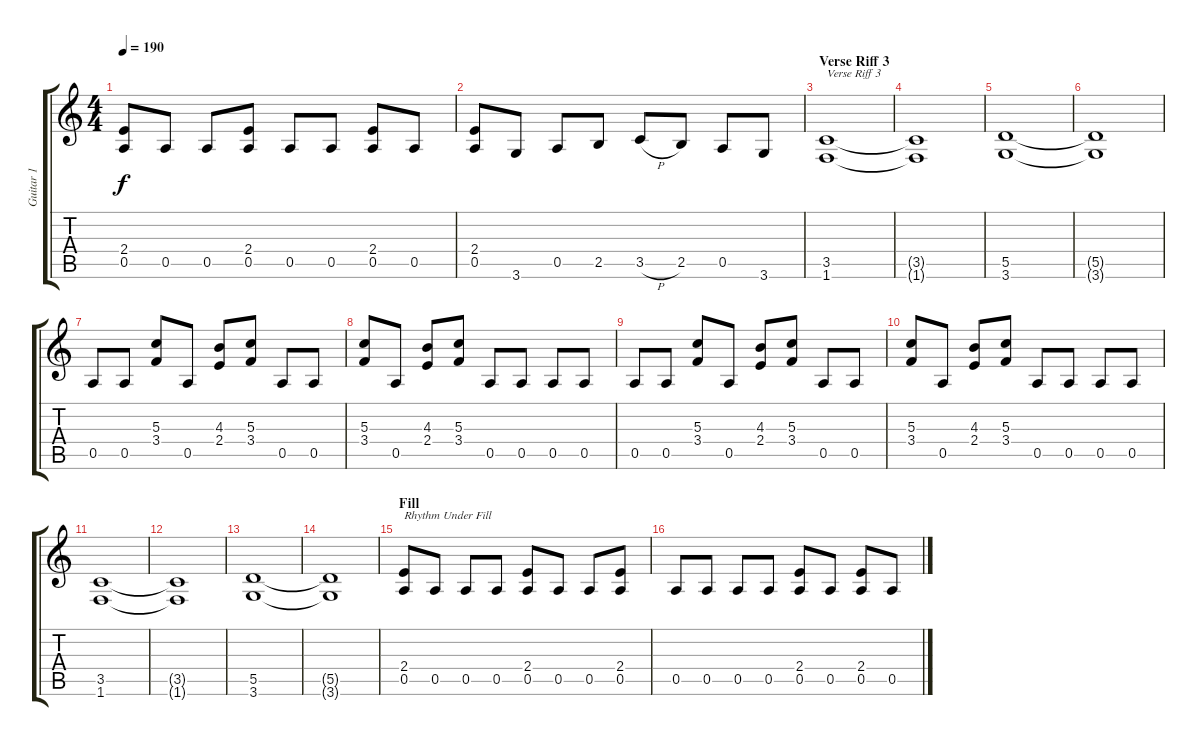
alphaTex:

\track ("Guitar 1" "Guitar 1") {instrument distortionguitar}
\staff {score tabs}
\tuning (E4 B3 G3 D3 A2 E2) {hide}
\ts (4 4)
\tempo 190
\clef g2
\ks c
(2.4 0.5).8{dy f} 0.5.8 0.5.8 (2.4 0.5).8 0.5.8 0.5.8 (2.4 0.5).8 0.5.8 |
(2.4 0.5).8 3.6.8 0.5.8 2.5.8 3.5{h}.8 2.5.8 0.5.8 3.6.8 |
\section ("" "Verse Riff 3")
(3.5 1.6).1{txt "Verse Riff 3"} |
(3.5{t} 1.6{t}).1 |
(5.5 3.6).1 |
(5.5{t} 3.6{t}).1 |
0.5.8 0.5.8 (5.3 3.4).8 0.5.8 (4.3 2.4).8 (5.3 3.4).8 0.5.8 0.5.8 |
(5.3 3.4).8 0.5.8 (4.3 2.4).8 (5.3 3.4).8 0.5.8 0.5.8 0.5.8 0.5.8 |
0.5.8 0.5.8 (5.3 3.4).8 0.5.8 (4.3 2.4).8 (5.3 3.4).8 0.5.8 0.5.8 |
(5.3 3.4).8 0.5.8 (4.3 2.4).8 (5.3 3.4).8 0.5.8 0.5.8 0.5.8 0.5.8 |
(3.5 1.6).1 |
(3.5{t} 1.6{t}).1 |
(5.5 3.6).1 |
(5.5{t} 3.6{t}).1 |
\section ("" "Fill")
(2.4 0.5).8{txt "Rhythm Under Fill"} 0.5.8 0.5.8 0.5.8 (2.4 0.5).8 0.5.8 0.5.8 (2.4 0.5).8 |
0.5.8 0.5.8 0.5.8 0.5.8 (2.4 0.5).8 0.5.8 (2.4 0.5).8 0.5.8
